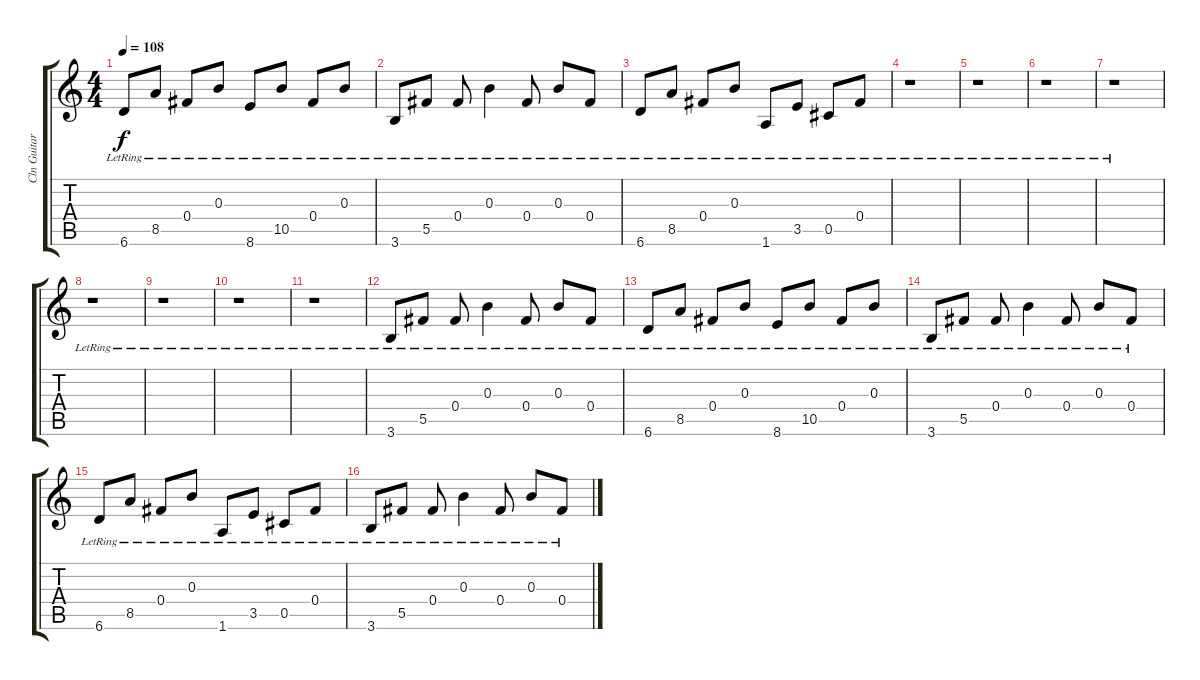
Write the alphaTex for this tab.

\track ("Cln Guitar (Pitch Shift: 5 Notes+)" "Cln Guitar") {instrument electricguitarclean}
\staff {score tabs}
\tuning (Ab4 Eb4 B3 Gb3 Db3 Ab2) {hide}
\ts (4 4)
\tempo 108
\clef g2
\ks c
6.6{lr}.8{dy f} 8.5{lr}.8 0.4{lr}.8 0.3{lr}.8 8.6{lr}.8 10.5{lr}.8 0.4{lr}.8 0.3{lr}.8 |
3.6{lr}.8 5.5{lr}.8 0.4{lr}.8 0.3{lr}.4 0.4{lr}.8 0.3{lr}.8 0.4{lr}.8 |
6.6{lr}.8 8.5{lr}.8 0.4{lr}.8 0.3{lr}.8 1.6{lr}.8 3.5{lr}.8 0.5{lr}.8 0.4{lr}.8 |
r.1 |
r.1 |
r.1 |
r.1 |
r.1 |
r.1 |
r.1 |
r.1 |
3.6{lr}.8 5.5{lr}.8 0.4{lr}.8 0.3{lr}.4 0.4{lr}.8 0.3{lr}.8 0.4{lr}.8 |
6.6{lr}.8 8.5{lr}.8 0.4{lr}.8 0.3{lr}.8 8.6{lr}.8 10.5{lr}.8 0.4{lr}.8 0.3{lr}.8 |
3.6{lr}.8 5.5{lr}.8 0.4{lr}.8 0.3{lr}.4 0.4{lr}.8 0.3{lr}.8 0.4{lr}.8 |
6.6{lr}.8 8.5{lr}.8 0.4{lr}.8 0.3{lr}.8 1.6{lr}.8 3.5{lr}.8 0.5{lr}.8 0.4{lr}.8 |
3.6{lr}.8 5.5{lr}.8 0.4{lr}.8 0.3{lr}.4 0.4{lr}.8 0.3{lr}.8 0.4{lr}.8
